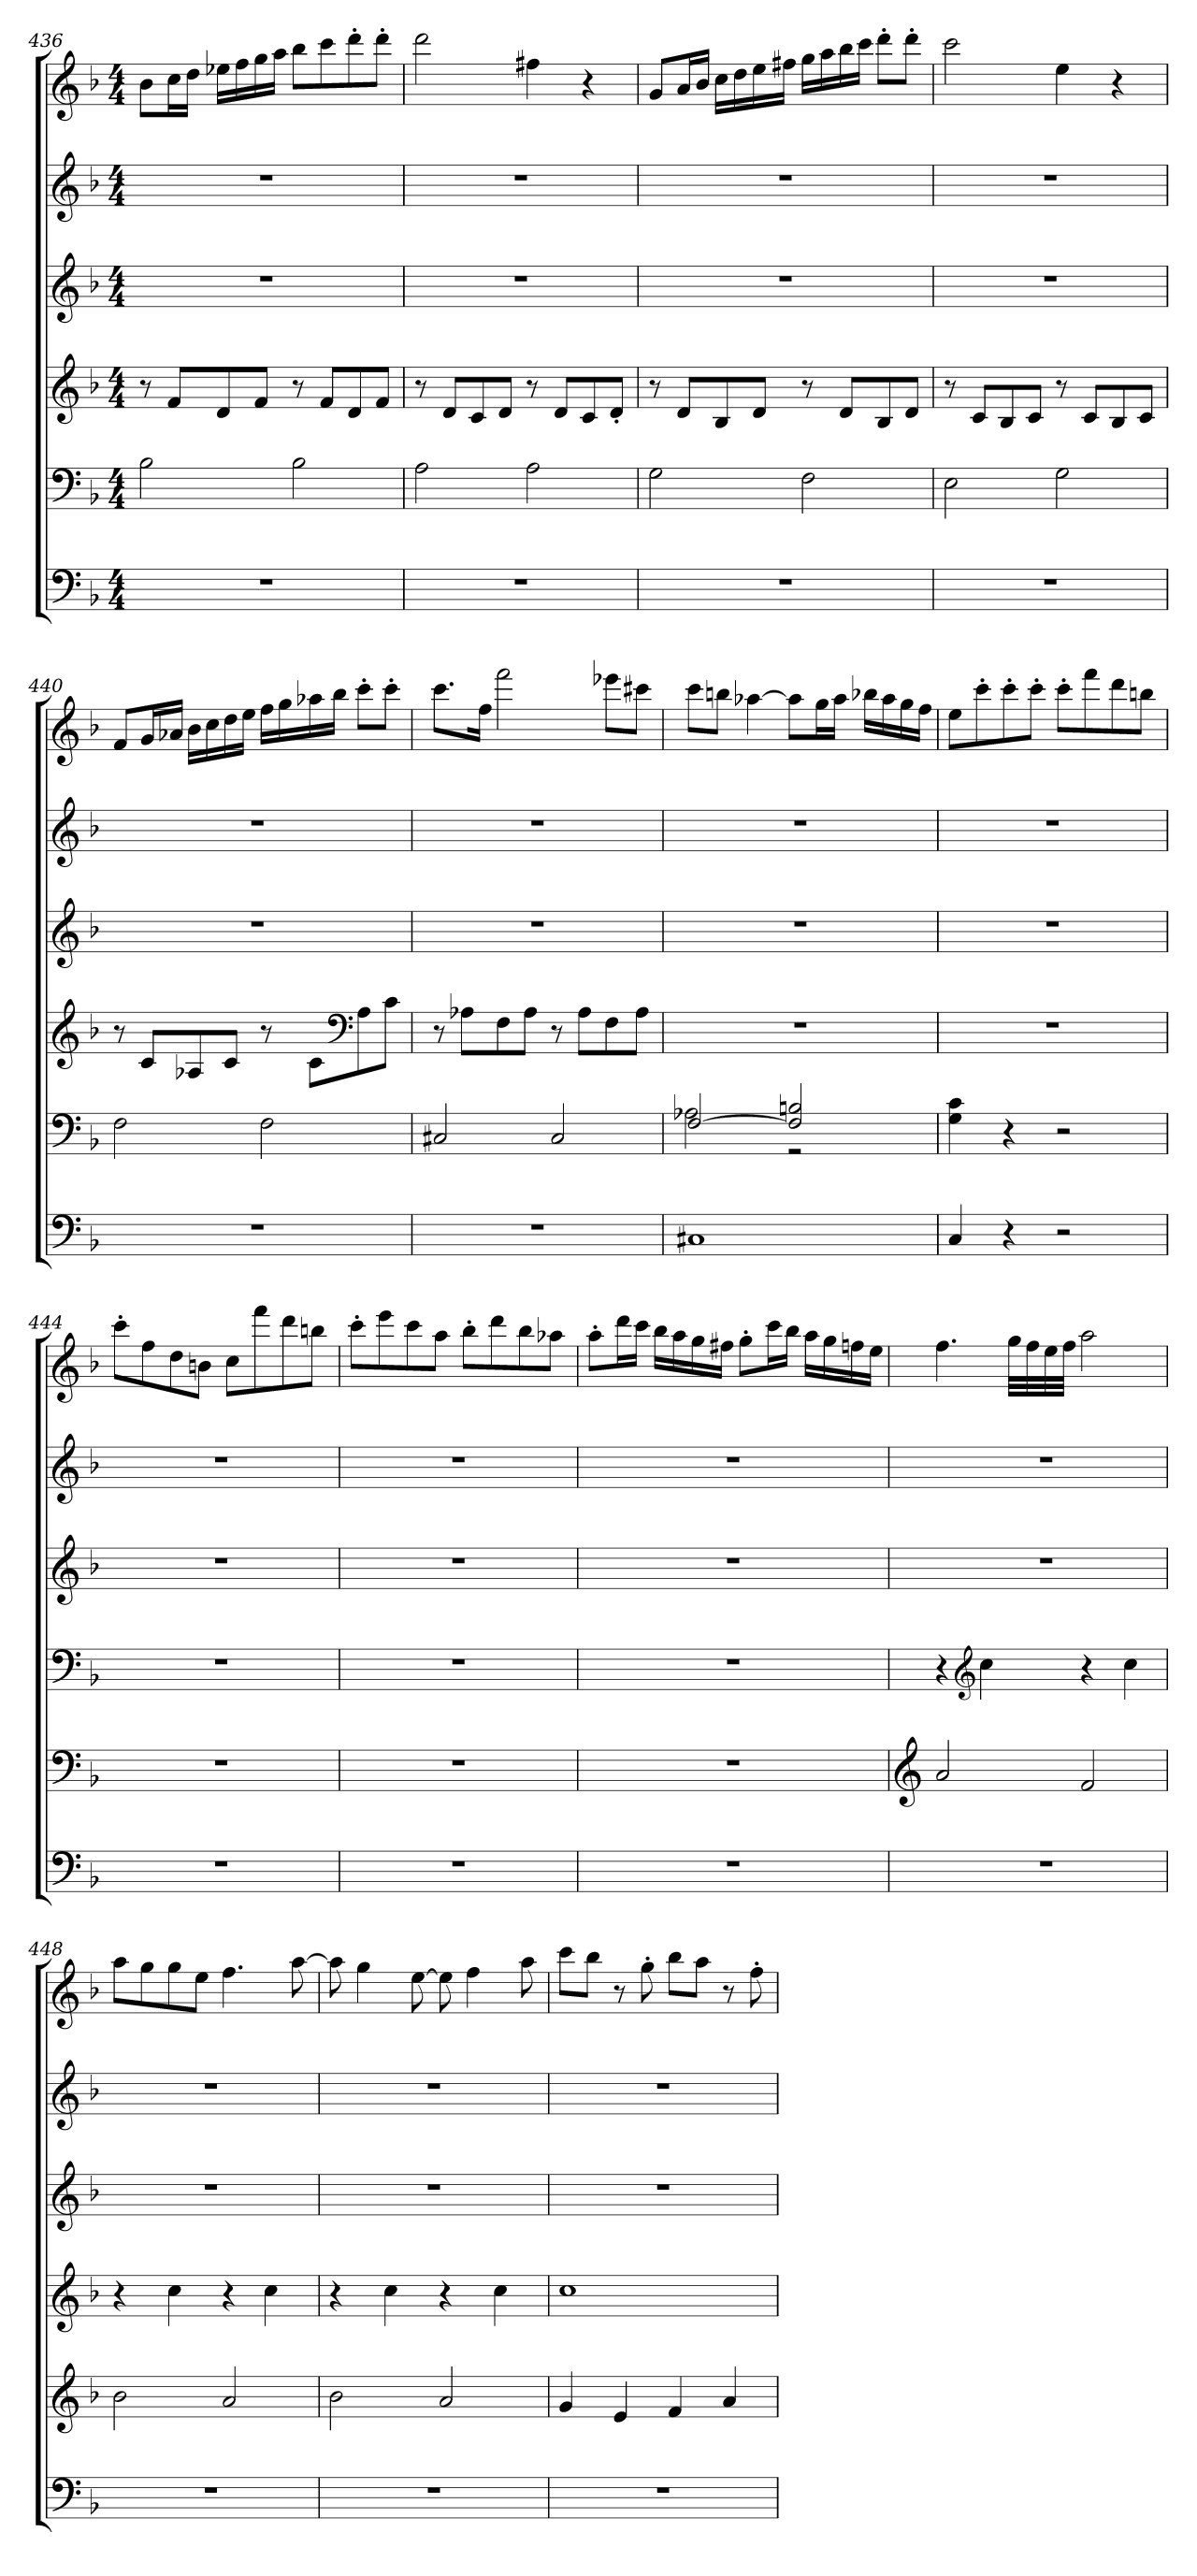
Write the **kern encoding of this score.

**kern	**kern	**kern	**kern	**kern	**kern
*part5	*part4	*part3	*part2	*part1	*part1
*staff6	*staff5	*staff4	*staff3	*staff2	*staff1
!!LO:PB:g=z
*clefF4	*clefF4	*clefG2	*clefG2	*clefG2	*clefG2
*k[b-]	*k[b-]	*k[b-]	*k[b-]	*k[b-]	*k[b-]
*M4/4	*M4/4	*M4/4	*M4/4	*M4/4	*M4/4
*MM150	*MM150	*MM150	*MM150	*MM150	*MM150
=436	=436	=436	=436	=436	=436
1r	2B-\	8r	1r	1r	8b-\L
.	.	8f/L	.	.	16cc\L
.	.	.	.	.	16dd\JJ
.	.	8d/	.	.	16ee-X\LL
.	.	.	.	.	16ff\
.	.	8f/J	.	.	16gg\
.	.	.	.	.	16aa\JJ
.	2B-\	8r	.	.	8bb-\L
.	.	8f/L	.	.	8ccc\
.	.	8d/	.	.	8ddd'\
.	.	8f/J	.	.	8ddd'\J
=437	=437	=437	=437	=437	=437
1r	2A\	8r	1r	1r	2ddd\
.	.	8d/L	.	.	.
.	.	8c/	.	.	.
.	.	8d/J	.	.	.
.	2A\	8r	.	.	4ff#X\
.	.	8d/L	.	.	.
.	.	8c/	.	.	4r
.	.	8d'/J	.	.	.
=438	=438	=438	=438	=438	=438
*	*	*	*	*	*MM150
1r	2G\	8r	1r	1r	8g/L
.	.	8d/L	.	.	16a/L
.	.	.	.	.	16b-/JJ
.	.	8B-/	.	.	16cc\LL
.	.	.	.	.	16dd\
.	.	8d/J	.	.	16ee\
.	.	.	.	.	16ff#X\JJ
.	2F\	8r	.	.	16gg\LL
.	.	.	.	.	16aa\
.	.	8d/L	.	.	16bb-\
.	.	.	.	.	16ccc\JJ
.	.	8B-/	.	.	8ddd'\L
.	.	8d/J	.	.	8ddd'\J
!!LO:LB:g=z
=439	=439	=439	=439	=439	=439
1r	2E\	8r	1r	1r	2ccc\
.	.	8c/L	.	.	.
.	.	8B-/	.	.	.
.	.	8c/J	.	.	.
.	2G\	8r	.	.	4ee\
.	.	8c/L	.	.	.
.	.	8B-/	.	.	4r
.	.	8c/J	.	.	.
=440	=440	=440	=440	=440	=440
*	*	*	*	*	*MM150
1r	2F\	8r	1r	1r	8f/L
.	.	8c/L	.	.	16g/L
.	.	.	.	.	16a-X/JJ
.	.	8A-X/	.	.	16b-\LL
.	.	.	.	.	16cc\
.	.	8c/J	.	.	16dd\
.	.	.	.	.	16ee\JJ
.	2F\	8r	.	.	16ff\LL
.	.	.	.	.	16gg\
.	.	8c\L	.	.	16aa-X\
.	.	.	.	.	16bb-\JJ
*	*	*clefF4	*	*	*
.	.	8A-\	.	.	8ccc'\L
.	.	8c\J	.	.	8ccc'\J
=441	=441	=441	=441	=441	=441
1r	2C#X/	8r	1r	1r	8.ccc\L
.	.	8A-X\L	.	.	.
.	.	.	.	.	16ff\Jk
.	.	8F\	.	.	2fff\
.	.	8A-\J	.	.	.
.	2C#/	8r	.	.	.
.	.	8A-\L	.	.	.
.	.	8F\	.	.	8eee-X\L
.	.	8A-\J	.	.	8ccc#X\J
!!LO:PB:g=z
=442	=442	=442	=442	=442	=442
*	*	*	*	*	*MM150
*	*^	*	*	*	*
1C#X	[2F/	2A-X\	1r	1r	1r	8ccc\L
.	.	.	.	.	.	8bbn\J
.	.	.	.	.	.	[4aa-X\
.	2F/] 2Bn/	2r	.	.	.	8aa-\L]
.	.	.	.	.	.	16gg\L
.	.	.	.	.	.	16aa-\JJ
.	.	.	.	.	.	16bb-X\LL
.	.	.	.	.	.	16aa-\
.	.	.	.	.	.	16gg\
*	*	*	*	*	*	*MM149
.	.	.	.	.	.	16ff\JJ
*	*v	*v	*	*	*	*
=443	=443	=443	=443	=443	=443
*	*	*	*	*	*MM150
4C/	4G\ 4c\	1r	1r	1r	8ee\L
.	.	.	.	.	8ccc'\
4r	4r	.	.	.	8ccc'\
.	.	.	.	.	8ccc'\J
2r	2r	.	.	.	8ccc'\L
.	.	.	.	.	8fff\
.	.	.	.	.	8ddd\
.	.	.	.	.	8bbn\J
=444	=444	=444	=444	=444	=444
1r	1r	1r	1r	1r	8ccc'\L
.	.	.	.	.	8ff\
.	.	.	.	.	8dd\
.	.	.	.	.	8bn\J
.	.	.	.	.	8cc\L
.	.	.	.	.	8fff\
.	.	.	.	.	8ddd\
.	.	.	.	.	8bbn\J
!!LO:LB:g=z
=445	=445	=445	=445	=445	=445
1r	1r	1r	1r	1r	8ccc'\L
.	.	.	.	.	8eee\
.	.	.	.	.	8ccc\
.	.	.	.	.	8aa\J
.	.	.	.	.	8bb-'\L
.	.	.	.	.	8ddd\
.	.	.	.	.	8bb-\
.	.	.	.	.	8aa-X\J
=446	=446	=446	=446	=446	=446
1r	1r	1r	1r	1r	8aa'\L
.	.	.	.	.	16ddd\L
.	.	.	.	.	16ccc\JJ
.	.	.	.	.	16bb-\LL
.	.	.	.	.	16aa\
.	.	.	.	.	16gg\
.	.	.	.	.	16ff#X\JJ
.	.	.	.	.	8gg'\L
.	.	.	.	.	16ccc\L
.	.	.	.	.	16bb-\JJ
.	.	.	.	.	16aa\LL
.	.	.	.	.	16gg\
.	.	.	.	.	16ffn\
*	*	*	*	*	*MM149
.	.	.	.	.	16ee\JJ
=447	=447	=447	=447	=447	=447
*	*clefG2	*	*	*	*
*	*	*	*	*	*MM150
1r	2a/	4r	1r	1r	4.ff\
*	*	*clefG2	*	*	*
.	.	4cc\	.	.	.
.	.	.	.	.	32gg\LLL
.	.	.	.	.	32ff\
.	.	.	.	.	32ee\
.	.	.	.	.	32ff\JJJ
.	2f/	4r	.	.	2aa\
.	.	4cc\	.	.	.
!!LO:PB:g=z
=448	=448	=448	=448	=448	=448
1r	2b-\	4r	1r	1r	8aa\L
.	.	.	.	.	8gg\
.	.	4cc\	.	.	8gg\
.	.	.	.	.	8ee\J
.	2a/	4r	.	.	4.ff\
.	.	4cc\	.	.	.
.	.	.	.	.	[8aa\
=449	=449	=449	=449	=449	=449
1r	2b-\	4r	1r	1r	8aa\]
.	.	.	.	.	4gg\
.	.	4cc\	.	.	.
.	.	.	.	.	[8ee\
.	2a/	4r	.	.	8ee\]
.	.	.	.	.	4ff\
.	.	4cc\	.	.	.
.	.	.	.	.	8aa\
=450	=450	=450	=450	=450	=450
1r	4g/	1cc	1r	1r	8ccc\L
.	.	.	.	.	8bb-\J
.	4e/	.	.	.	8r
.	.	.	.	.	8gg'\
.	4f/	.	.	.	8bb-\L
.	.	.	.	.	8aa\J
.	4a/	.	.	.	8r
.	.	.	.	.	8ff'\
=	=	=	=	=	=
*-	*-	*-	*-	*-	*-
